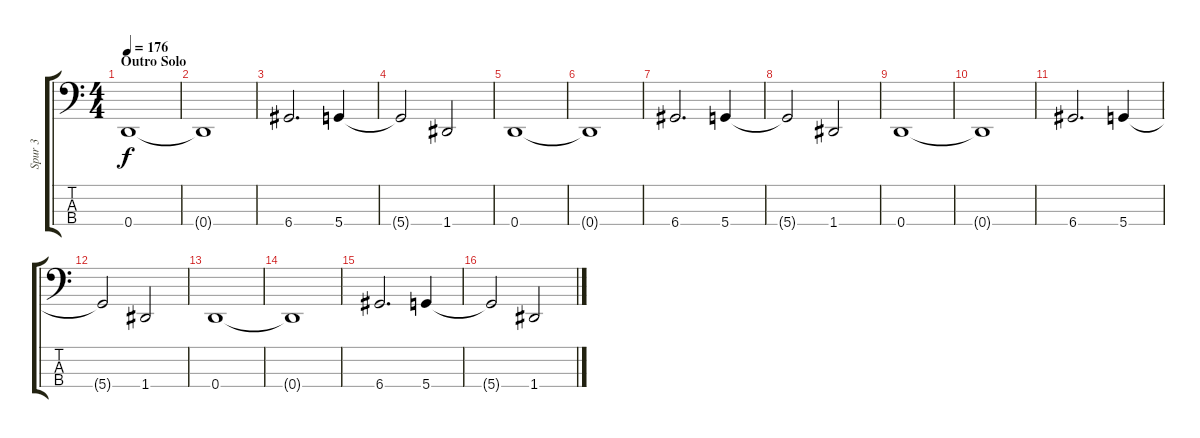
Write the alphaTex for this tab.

\track ("Spur 3" "Spur 3") {instrument electricbassfinger}
\staff {score tabs}
\tuning (F2 C2 G1 D1) {hide}
\ts (4 4)
\section ("" "Outro Solo")
\tempo 176
\clef f4
\ks c
0.4.1{dy f} |
0.4{t}.1 |
6.4.2{d} 5.4.4 |
5.4{t}.2 1.4.2 |
0.4.1 |
0.4{t}.1 |
6.4.2{d} 5.4.4 |
5.4{t}.2 1.4.2 |
0.4.1 |
0.4{t}.1 |
6.4.2{d} 5.4.4 |
5.4{t}.2 1.4.2 |
0.4.1{volume 7} |
0.4{t}.1 |
6.4.2{d} 5.4.4 |
5.4{t}.2 1.4.2
